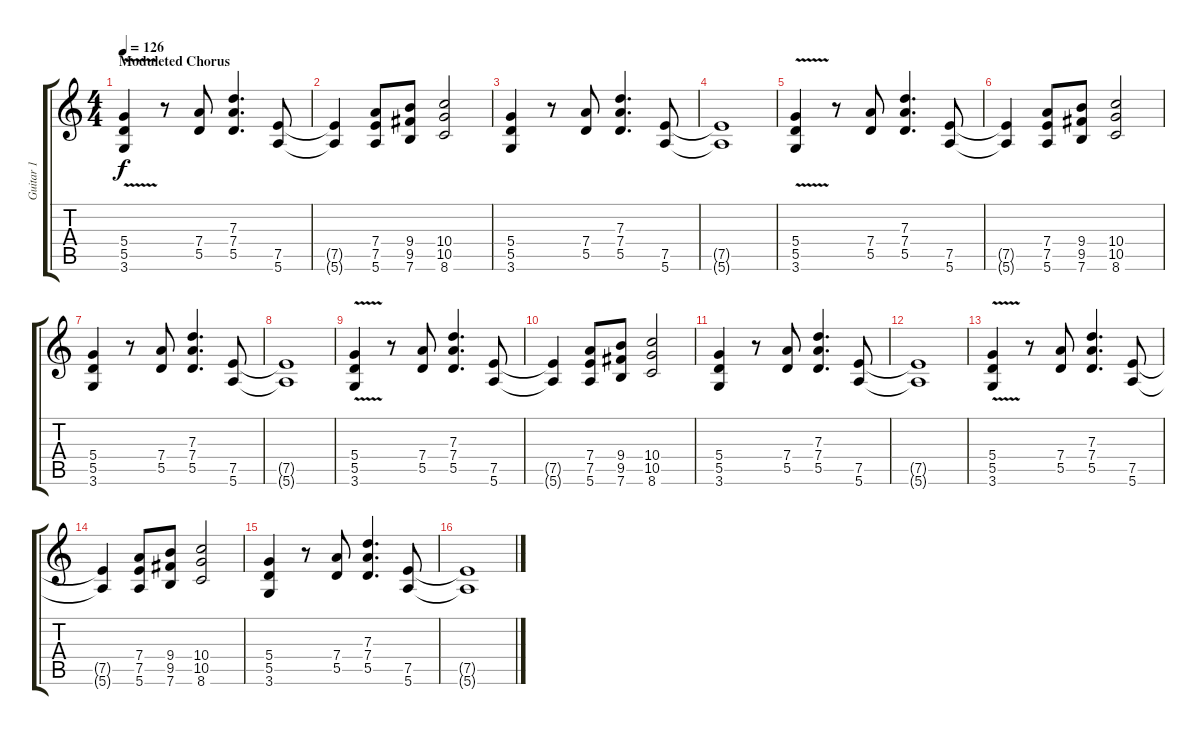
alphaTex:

\track ("Guitar 1" "Guitar 1") {instrument overdrivenguitar}
\staff {score tabs}
\tuning (E4 B3 G3 D3 A2 E2) {hide}
\ts (4 4)
\section ("" "Moduleted Chorus")
\tempo 126
\clef g2
\ks c
(5.4 5.5{v} 3.6).4{dy f} r.8 (7.4 5.5).8 (7.3 7.4 5.5).4{d} (7.5 5.6).8 |
(7.5{t} 5.6{t}).4 (7.4 7.5 5.6).8 (9.4 9.5 7.6).8 (10.4 10.5 8.6).2 |
(5.4 5.5 3.6).4 r.8 (7.4 5.5).8 (7.3 7.4 5.5).4{d} (7.5 5.6).8 |
(7.5{t} 5.6{t}).1 |
(5.4 5.5{v} 3.6).4 r.8 (7.4 5.5).8 (7.3 7.4 5.5).4{d} (7.5 5.6).8 |
(7.5{t} 5.6{t}).4 (7.4 7.5 5.6).8 (9.4 9.5 7.6).8 (10.4 10.5 8.6).2 |
(5.4 5.5 3.6).4 r.8 (7.4 5.5).8 (7.3 7.4 5.5).4{d} (7.5 5.6).8 |
(7.5{t} 5.6{t}).1 |
(5.4 5.5{v} 3.6).4 r.8 (7.4 5.5).8 (7.3 7.4 5.5).4{d} (7.5 5.6).8 |
(7.5{t} 5.6{t}).4 (7.4 7.5 5.6).8 (9.4 9.5 7.6).8 (10.4 10.5 8.6).2 |
(5.4 5.5 3.6).4 r.8 (7.4 5.5).8 (7.3 7.4 5.5).4{d} (7.5 5.6).8 |
(7.5{t} 5.6{t}).1 |
(5.4 5.5{v} 3.6).4 r.8 (7.4 5.5).8 (7.3 7.4 5.5).4{d} (7.5 5.6).8 |
(7.5{t} 5.6{t}).4 (7.4 7.5 5.6).8 (9.4 9.5 7.6).8 (10.4 10.5 8.6).2 |
(5.4 5.5 3.6).4 r.8 (7.4 5.5).8 (7.3 7.4 5.5).4{d} (7.5 5.6).8 |
(7.5{t} 5.6{t}).1
